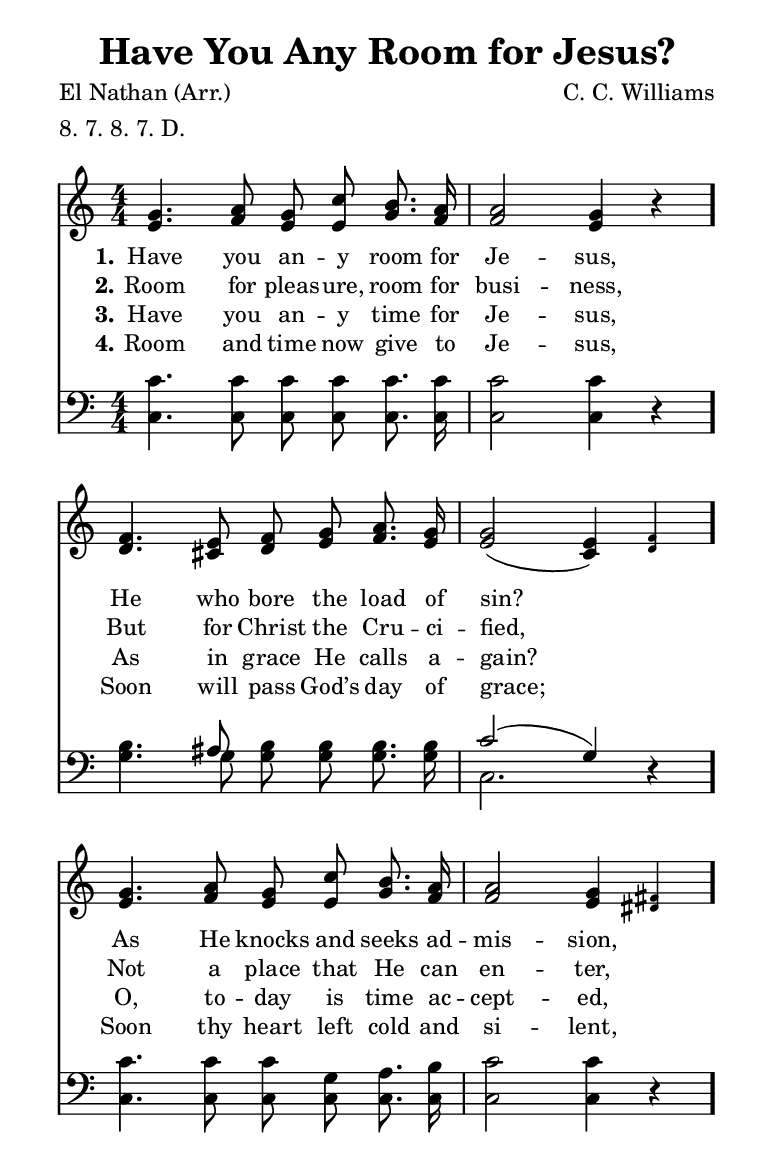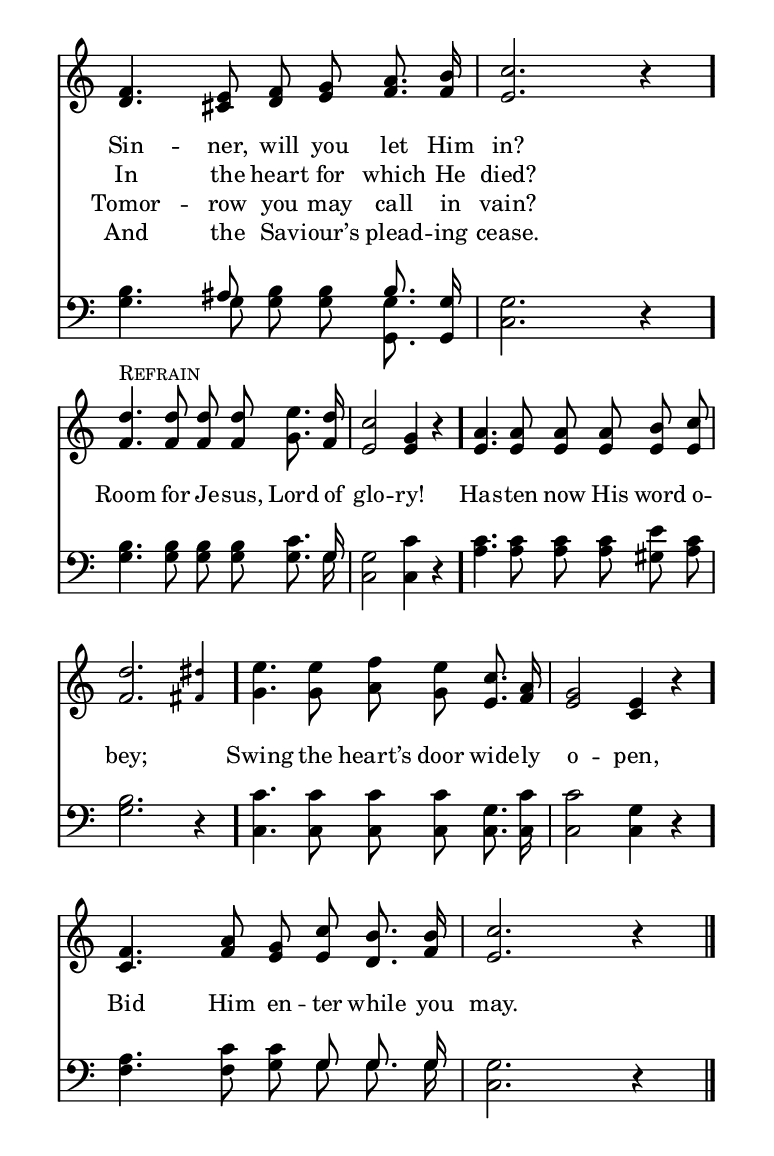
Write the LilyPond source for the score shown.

\include "common/global.ily"
\paper {
  \include "common/paper.ily"
  %systems-per-page = #(cond (is-eogsized 5) (#t #f)) % original has 5 systems
}

\header{
  %gospel
  hymnnumber = "92"
  title = "Have You Any Room for Jesus?"
  tunename = ""
  meter = "8. 7. 8. 7. D."
  poet = "El Nathan (Arr.)"
  composer = "C. C. Williams"
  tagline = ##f
}

% for fermata in MIDI
ta = { \tempo 4=80 }
tb = { \tempo 4=40 }

patternAA = { c4. c8 c8 c8 c8. c16 | c2 c4 c4 }
patternAB = { c4. c8 c8 c8 c8. c16 | c2.   c4 }
patternAC = { c4. c8 c8 c8 c8  c8  | c2.   c4 }

global = {
  \include "common/overrides.ily"
  \override Staff.TimeSignature.style = #'numbered
  \time 4/4
  \override Score.MetronomeMark.transparent = ##t % hide all fermata changes too
  \ta
  \key c \major
  %\partial 4
  \autoBeamOff
}

notesSoprano = {
\global
\relative c'' {

  \changePitch \patternAA { g a g c b a | a g r }
  f4. e8 f8 g8 a8. g16 | g2( e4) r4
  g4. a8 g8 c8 b8. a16 | a2 g4 r4
  \changePitch \patternAB { f e f g a b | c r }

  << s^\markup { \small \caps "Refrain" }
  \changePitch \patternAA { d d d d e d | c g r } >>
  a4. a8 a8 a8 b8 c8 | d2. r4
  \changePitch \patternAA { e e f e c a | g e r }
  \changePitch \patternAB { f a g c b b | c r }

  \bar "|."

}
}

notesAlto = {
\global
\relative e' {

  \changePitch \patternAA { e f e e g f | f e r }
  d4. cis8 d8 e8 f8. e16 | e2( c4) \once \override NoteHead.font-size = #-4 << f4 d4 >>
  e4. f8 e8 e8 g8. f16 | f2 e4 \once \override NoteHead.font-size = #-4 << fis4 dis4 >>
  \changePitch \patternAB { d cis d e f f | e r }

  \changePitch \patternAA { f f f f g f | e e r }
  e4. e8 e8 e8 e8 e8 | f2. \once \override NoteHead.font-size = #-4 << dis'4 fis,4 >>
  \changePitch \patternAA { g g a g e f | e c r }
  \changePitch \patternAB { c f e e d f | e r }

}
}

notesTenor = {
\global
\relative a {

  \changePitch \patternAA { c c c c c c | c c r }
  \changePitch \patternAA { b ais b b b b | c( g) r }
  \changePitch \patternAA { c c c g a b | c c r }
  \changePitch \patternAB { b ais b b b g | g r }

  \changePitch \patternAA { b b b b c g | g c r }
  \changePitch \patternAC { c c c c e c | b r }
  \changePitch \patternAA { c c c c g c | c g r }
  \changePitch \patternAB { a c c g g g | g r }

}
}

notesBass = {
\global
\relative f {

  \changePitch \patternAA { c c c c c c | c c r }
  \changePitch \patternAB { g' g g g g g | c, r }
  \changePitch \patternAA { c c c c c c | c c r }
  \changePitch \patternAB { g' g g g < g g, > g, c r }

  \changePitch \patternAA { g' g g g g g | c, c r }
  \changePitch \patternAC { a' a a a gis a | g r }
  \changePitch \patternAA { c, c c c c c | c c r }
  \changePitch \patternAB { f f g g g g | c, r }

}
}

Refrain = \lyricmode {

Room for Je -- sus, Lord of glo -- ry! \bar "."
Has -- ten now His word o -- bey; \bar "."
Swing the heart’s door wide -- ly o -- pen, \bar "."
Bid Him en -- ter while you may. \bar "."

}

wordsA = \lyricmode {
\set stanza = "1."

Have you an -- y room for Je -- sus, \bar "."
He who bore the load of sin? \bar "."
As He knocks and seeks ad -- mis -- sion, \bar "."
Sin -- ner, will you let Him in? \bar "."

}

wordsB = \lyricmode {
\set stanza = "2."

Room for pleas -- ure, room for busi -- ness,
But for Christ the Cru -- ci -- fied,
Not a place that He can en -- ter,
In the heart for which He died?

\Refrain

}

wordsC = \lyricmode {
\set stanza = "3."

Have you an -- y time for Je -- sus,
As in grace He calls a -- gain?
O, to -- day is time ac -- cept -- ed,
% XXX the "To" in "To -- mor -- row" is supposed to go with the grace notes
Tomor -- row you may call in vain?

}

wordsD = \lyricmode {
\set stanza = "4."

Room and time now give to Je -- sus,
Soon will pass God’s day of grace;
Soon thy heart left cold and si -- lent,
And the Sav -- iour’s plead -- ing cease.

}

\score {
  \context ChoirStaff <<
    \context Staff = upper <<
      \set Staff.autoBeaming = ##f
      \set ChoirStaff.systemStartDelimiter = #'SystemStartBar
      \set ChoirStaff.printPartCombineTexts = ##f
      \partcombine #'(2 . 9) \notesSoprano \notesAlto
      \context NullVoice = sopranos { \voiceOne << \notesSoprano >> }
      \context NullVoice = altos { \voiceTwo << \notesAlto >> }
      \context Lyrics = one   \lyricsto sopranos \wordsA
      \context Lyrics = two   \lyricsto sopranos \wordsB
      \context Lyrics = three \lyricsto sopranos \wordsC
      \context Lyrics = four  \lyricsto sopranos \wordsD
    >>
    \context Staff = men <<
      \set Staff.autoBeaming = ##f
      \clef bass
      \set ChoirStaff.printPartCombineTexts = ##f
      \partcombine #'(2 . 9) \notesTenor \notesBass
      \context NullVoice = tenors { \voiceOne << \notesTenor >> }
      \context NullVoice = basses { \voiceTwo << \notesBass >> }
    >>
  >>
  \layout {
    \include "common/layout.ily"
  }
  \midi{
    \include "common/midi.ily"
  }
}

\version "2.19.49"  % necessary for upgrading to future LilyPond versions.

% vi:set et ts=2 sw=2 ai nocindent syntax=lilypond:
